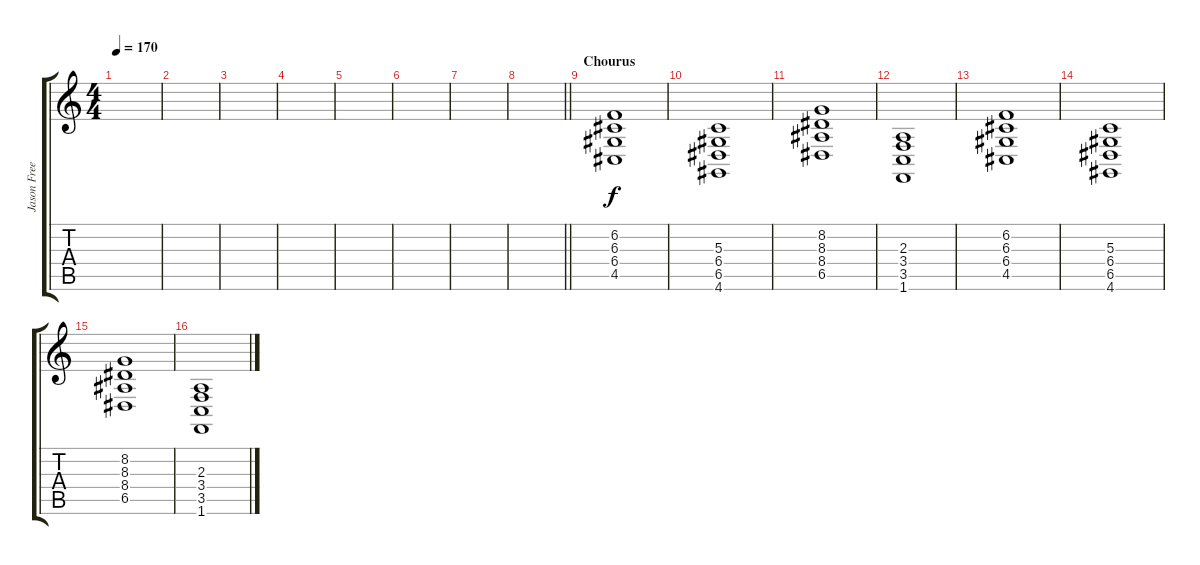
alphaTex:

\track ("Jason Freeze" "Jason Free") {instrument electricgrandpiano}
\staff {score tabs}
\tuning (E4 B3 G3 D3 A2 E2) {hide}
\ts (4 4)
\tempo 170
\clef g2
\ks c
|
|
|
|
|
|
|
\barLineRight lightlight
|
\section ("" "Chourus")
(6.2 6.3 6.4 4.5).1 |
(5.3 6.4 6.5 4.6).1 |
(8.2 8.3 8.4 6.5).1 |
(2.3 3.4 3.5 1.6).1 |
(6.2 6.3 6.4 4.5).1 |
(5.3 6.4 6.5 4.6).1 |
(8.2 8.3 8.4 6.5).1 |
(2.3 3.4 3.5 1.6).1
